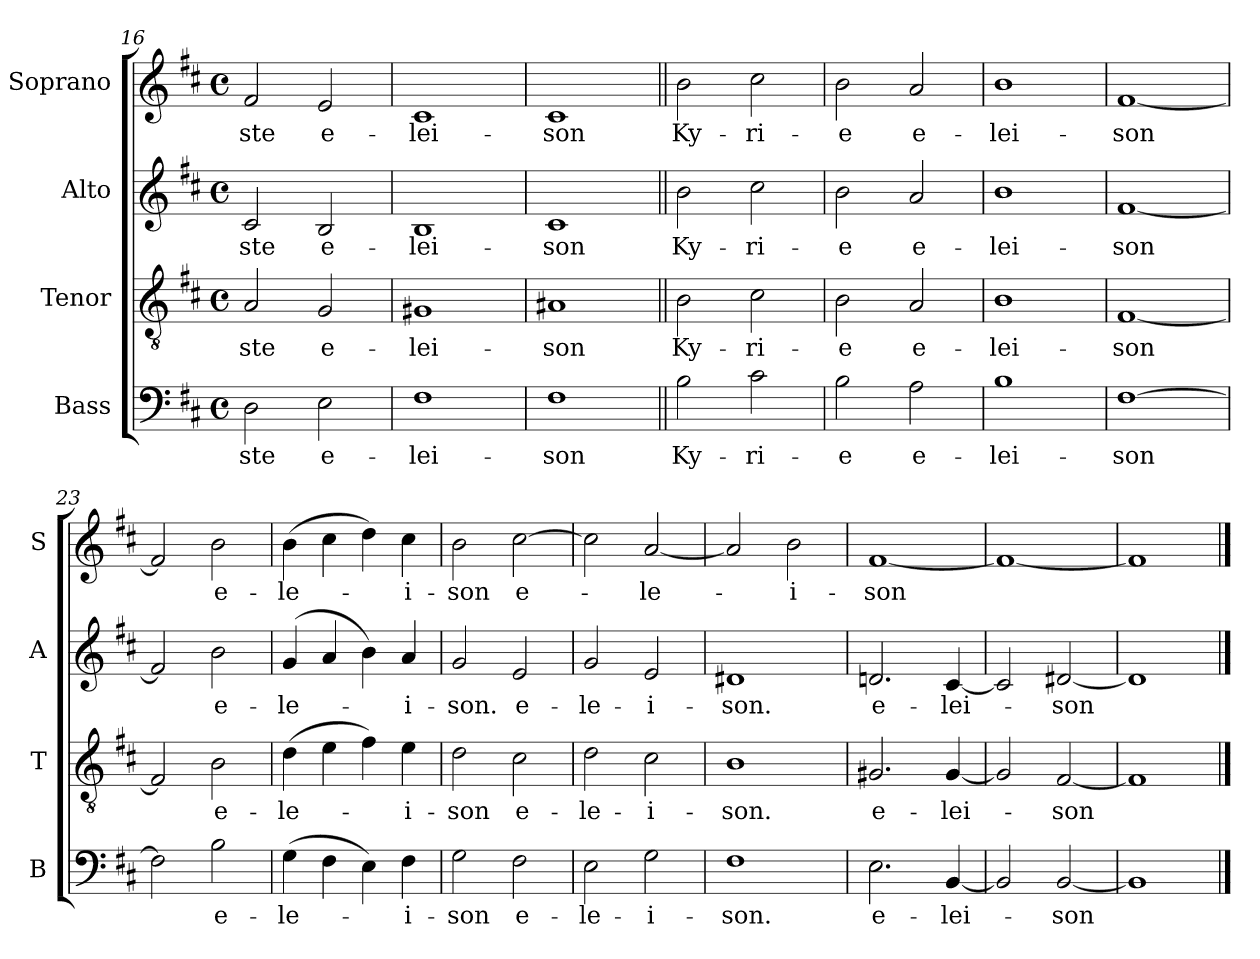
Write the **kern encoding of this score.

**kern	**text	**kern	**text	**kern	**text	**kern	**text
*part4	*part4	*part3	*part3	*part2	*part2	*part1	*part1
*staff4	*staff4	*staff3	*staff3	*staff2	*staff2	*staff1	*staff1
*I"Bass	*	*I"Tenor	*	*I"Alto	*	*I"Soprano	*
*I'B	*	*I'T	*	*I'A	*	*I'S	*
*clefF4	*	*clefGv2	*	*clefG2	*	*clefG2	*
*k[f#c#]	*	*k[f#c#]	*	*k[f#c#]	*	*k[f#c#]	*
*b:	*	*b:	*	*b:	*	*b:	*
*M4/4	*	*M4/4	*	*M4/4	*	*M4/4	*
*met(c)	*	*met(c)	*	*met(c)	*	*met(c)	*
=16	=16	=16	=16	=16	=16	=16	=16
2D\	-ste	2A/	-ste	2c#/	-ste	2f#/	-ste
2E\	e-	2G/	e-	2B/	e-	2e/	e-
!!LO:LB:g=z
=17	=17	=17	=17	=17	=17	=17	=17
1F#	-lei-	1G#X	-lei-	1B	-lei-	1c#	-lei-
=18	=18	=18	=18	=18	=18	=18	=18
1F#	-son	1A#X	-son	1c#	-son	1c#	-son
=19||	=19||	=19||	=19||	=19||	=19||	=19||	=19||
2B\	Ky-	2B\	Ky-	2b\	Ky-	2b\	Ky-
2c#\	-ri-	2c#\	-ri-	2cc#\	-ri-	2cc#\	-ri-
=20	=20	=20	=20	=20	=20	=20	=20
2B\	-e	2B\	-e	2b\	-e	2b\	-e
2A\	e-	2A/	e-	2a/	e-	2a/	e-
=21	=21	=21	=21	=21	=21	=21	=21
1B	-lei-	1B	-lei-	1b	-lei-	1b	-lei-
!!LO:PB:g=z
=22	=22	=22	=22	=22	=22	=22	=22
[1F#	-son	[1F#	-son	[1f#	-son	[1f#	-son
=23	=23	=23	=23	=23	=23	=23	=23
2F#\]	.	2F#/]	.	2f#/]	.	2f#/]	.
2B\	e-	2B\	e-	2b\	e-	2b\	e-
=24	=24	=24	=24	=24	=24	=24	=24
(4G\	-le-	(4d\	-le-	(4g/	-le-	(4b\	-le-
4F#\	.	4e\	.	4a/	.	4cc#\	.
4E\)	.	4f#\)	.	4b\)	.	4dd\)	.
4F#\	-i-	4e\	-i-	4a/	-i-	4cc#\	-i-
=25	=25	=25	=25	=25	=25	=25	=25
2G\	-son	2d\	-son	2g/	-son.	2b\	-son
2F#\	e-	2c#\	e-	2e/	e-	[2cc#\	e-
=26	=26	=26	=26	=26	=26	=26	=26
2E\	-le-	2d\	-le-	2g/	-le-	2cc#\]	.
2G\	-i-	2c#\	-i-	2e/	-i-	[2a/	-le-
=27	=27	=27	=27	=27	=27	=27	=27
1F#	-son.	1B	-son.	1d#X	-son.	2a/]	.
.	.	.	.	.	.	2b\	-i-
!!LO:LB:g=z
=28	=28	=28	=28	=28	=28	=28	=28
2.E\	e-	2.G#X/	e-	2.dn/	e-	[1f#	-son
[4BB/	-lei-	[4G#/	-lei-	[4c#/	-lei-	.	.
=29	=29	=29	=29	=29	=29	=29	=29
2BB/]	.	2G#/]	.	2c#/]	.	1f#_	.
[2BB/	-son	[2F#/	-son	[2d#X/	-son	.	.
=30	=30	=30	=30	=30	=30	=30	=30
1BB]	.	1F#]	.	1d#]	.	1f#]	.
==	==	==	==	==	==	==	==
*-	*-	*-	*-	*-	*-	*-	*-
